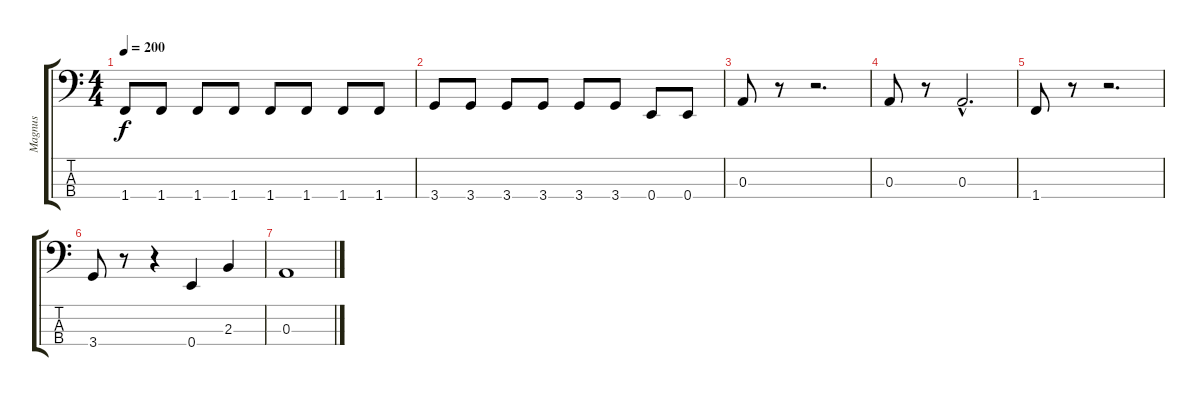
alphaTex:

\track ("Magnus" "Magnus") {instrument electricbassfinger}
\staff {score tabs}
\tuning (G2 D2 A1 E1) {hide}
\ts (4 4)
\tempo 200
\clef f4
\ks c
1.4.8{dy f} 1.4.8 1.4.8 1.4.8 1.4.8 1.4.8 1.4.8 1.4.8 |
3.4.8 3.4.8 3.4.8 3.4.8 3.4.8 3.4.8 0.4.8 0.4.8 |
0.3.8 r.8 r.2{d} |
0.3.8 r.8 0.3{hac}.2{d} |
1.4.8 r.8 r.2{d} |
3.4.8 r.8 r.4 0.4.4 2.3.4 |
0.3.1
